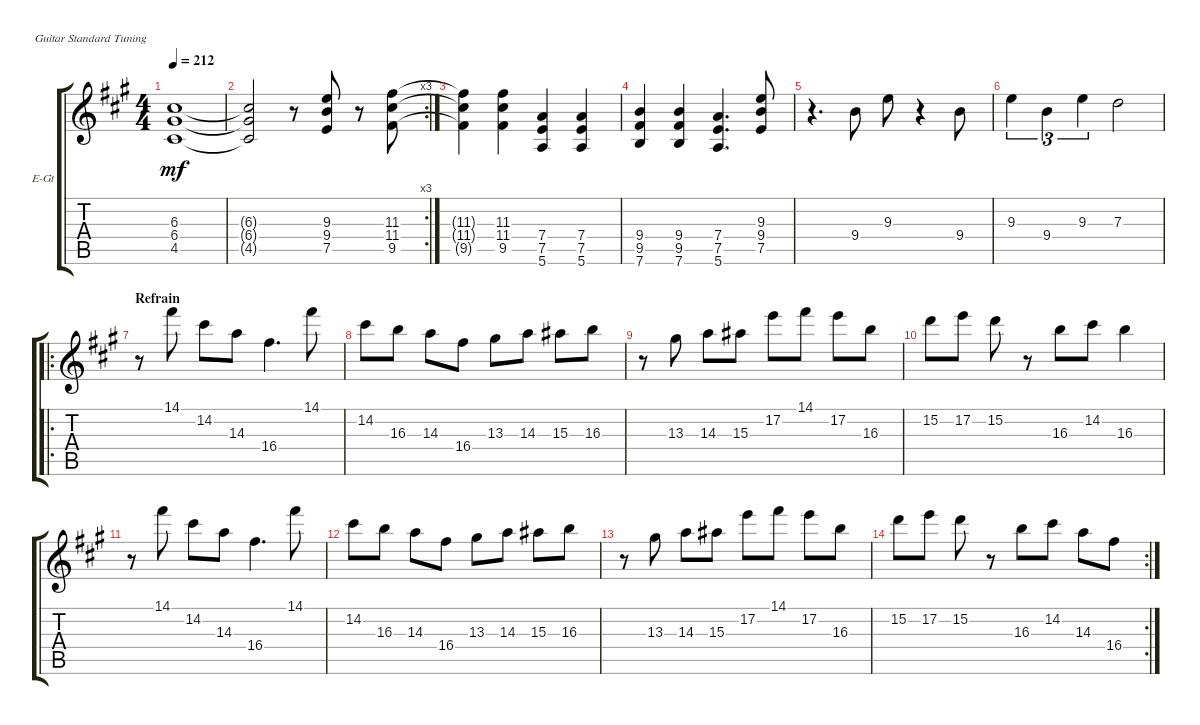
\defaultSystemsLayout 4
\bracketExtendMode groupsimilarinstruments
\firstSystemTrackNameOrientation horizontal
\otherSystemsTrackNameOrientation horizontal
\track ("Electric Guitar" "E-Gt") {instrument overdrivenguitar}
\staff {score tabs}
\tuning (E4 B3 G3 D3 A2 E2)
\ts (4 4)
\tempo 212
\clef g2
\ks f#minor
(4.5{t} 6.3{t} 6.4{t}).1{dy mf} |
\rc 3
(4.5{t} 6.3{t} 6.4{t}).2 r.8 (7.5 9.4 9.3).8 r.8 (9.5 11.4 11.3).8 |
(9.5{t} 11.4{t} 11.3{t}).4 (9.5 11.3 11.4).4 (7.5 5.6 7.4).4 (7.5 5.6 7.4).4 |
(9.5 9.4 7.6).4 (9.5 9.4 7.6).4 (7.5 5.6 7.4).4{d} (7.5 9.4 9.3).8 |
r.4{d} 9.4.8 9.3.8 r.4 9.4.8 |
9.3.4{tu (3 2)} 9.4.4{tu (3 2)} 9.3.4{tu (3 2)} 7.3.2 |
\ro
\section ("" "Refrain")
r.8 14.1.8 14.2.8 14.3.8 16.4.4{d} 14.1.8 |
14.2.8 16.3.8 14.3.8 16.4.8 13.3.8 14.3.8 15.3.8 16.3.8 |
r.8 13.3.8 14.3.8 15.3.8 17.2.8 14.1.8 17.2.8 16.3.8 |
15.2.8 17.2.8 15.2.8 r.8 16.3.8 14.2.8 16.3.4 |
r.8 14.1.8 14.2.8 14.3.8 16.4.4{d} 14.1.8 |
14.2.8 16.3.8 14.3.8 16.4.8 13.3.8 14.3.8 15.3.8 16.3.8 |
r.8 13.3.8 14.3.8 15.3.8 17.2.8 14.1.8 17.2.8 16.3.8 |
\rc 2
15.2.8 17.2.8 15.2.8 r.8 16.3.8 14.2.8 14.3.8 16.4.8
